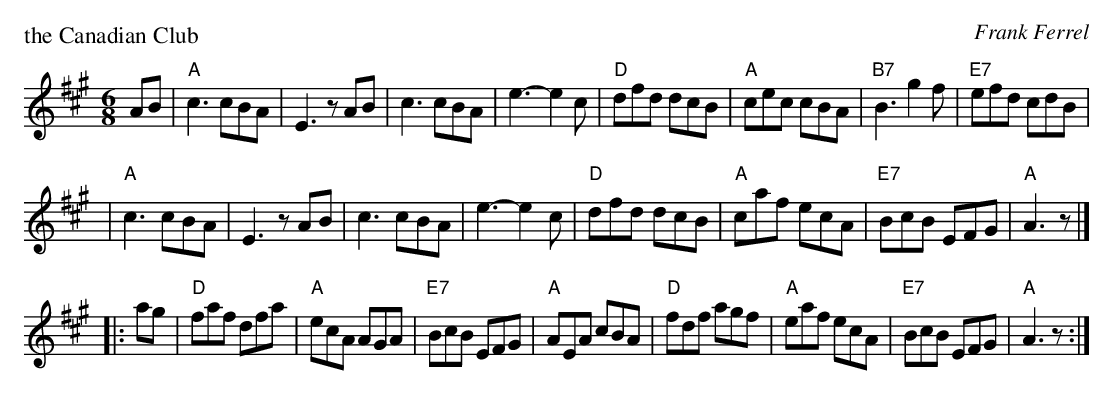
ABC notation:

X:1
P: the Canadian Club
C: Frank Ferrel
M: 6/8
L: 1/8
K: A
AB \
| "A"c3 cBA | E3 zAB | c3 cBA | e3- e2c | "D"dfd dcB | "A"cec cBA | "B7"B3 g2f | "E7"efd cdB |
| "A"c3 cBA | E3 zAB | c3 cBA | e3- e2c | "D"dfd dcB | "A"caf ecA | "E7"BcB EFG | "A"A3 z |]
|: ag \
| "D"faf dfa | "A"ecA AGA | "E7"BcB EFG | "A"AEA cBA | "D"fdf agf | "A"eaf ecA | "E7"BcB EFG | "A"A3 z :|
